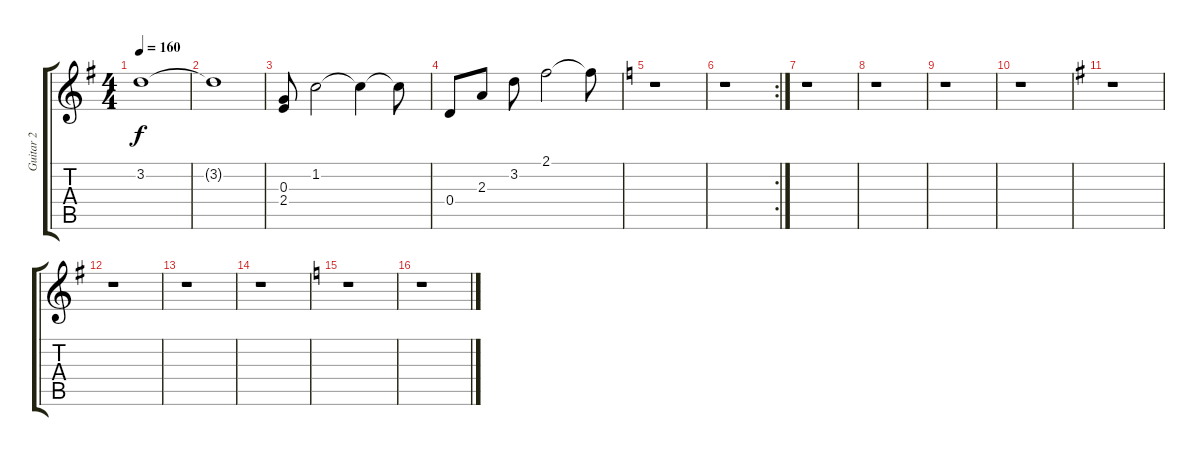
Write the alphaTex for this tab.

\track ("Guitar 2" "Guitar 2") {instrument electricguitarclean}
\staff {score tabs}
\tuning (E4 B3 G3 D3 A2 E2) {hide}
\ts (4 4)
\tempo 160
\clef g2
\ks g
3.2.1{dy f} |
3.2{t}.1 |
(0.3 2.4).8 1.2.2 1.2{t}.4 1.2{t}.8 |
0.4.8 2.3.8 3.2.8 2.1.2 2.1{t}.8 |
\ks c
r.1 |
\rc 2
r.1 |
r.1 |
r.1 |
r.1 |
r.1 |
\ks g
r.1 |
r.1 |
r.1 |
r.1 |
\ks c
r.1 |
r.1
